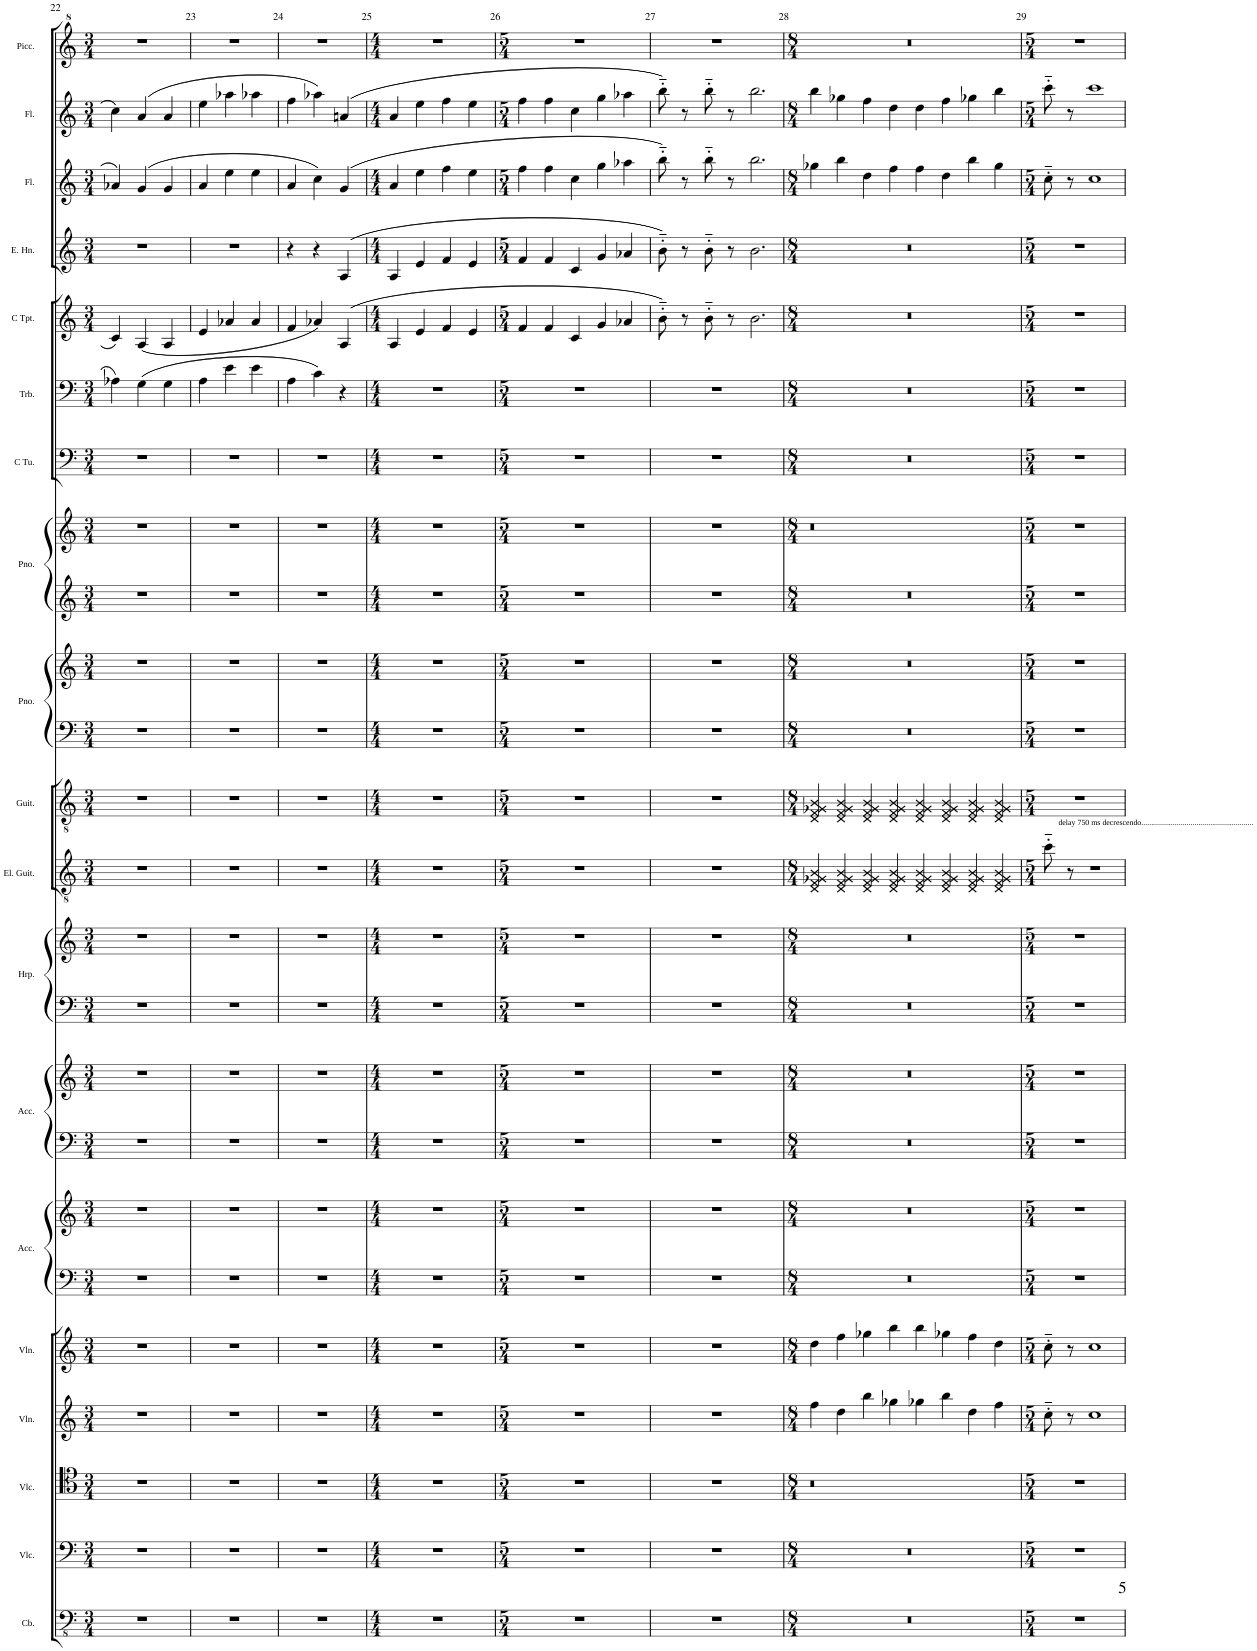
**kern	**kern	**kern	**kern	**kern	**kern	**kern	**kern	**kern	**kern	**kern	**kern	**kern	**kern	**kern	**kern	**kern	**kern	**kern	**kern	**kern	**kern	**kern	**kern
*part19	*part18	*part17	*part16	*part15	*part14	*part14	*part13	*part13	*part12	*part12	*part11	*part10	*part9	*part9	*part8	*part8	*part7	*part6	*part5	*part4	*part3	*part2	*part1
*staff24	*staff23	*staff22	*staff21	*staff20	*staff19	*staff18	*staff17	*staff16	*staff15	*staff14	*staff13	*staff12	*staff11	*staff10	*staff9	*staff8	*staff7	*staff6	*staff5	*staff4	*staff3	*staff2	*staff1
*I"Contrabass	*I"Violoncello	*I"Violoncello	*I"Violin	*I"Violin	*I"Accordion	*	*I"Accordion	*	*I"Harp	*	*I"Electric Guitar	*I"Guitar	*I"Piano	*	*I"Piano	*	*I"C Tuba	*I"Trombone	*I"C Trumpet	*I"English Horn	*I"Flute	*I"Flute	*I"Piccolo
*I'Cb.	*I'Vlc.	*I'Vlc.	*I'Vln.	*I'Vln.	*I'Acc.	*	*I'Acc.	*	*I'Hrp.	*	*I'El. Guit.	*I'Guit.	*I'Pno.	*	*I'Pno.	*	*I'C Tu.	*I'Trb.	*I'C Tpt.	*I'E. Hn.	*I'Fl.	*I'Fl.	*I'Picc.
!!LO:PB:g=z
*clefFv4	*clefF4	*clefC4	*clefG2	*clefG2	*clefF4	*clefG2	*clefF4	*clefG2	*clefF4	*clefG2	*clefGv2	*clefGv2	*clefF4	*clefG2	*clefG2	*clefG2	*clefF4	*clefF4	*clefG2	*clefG2	*clefG2	*clefG2	*clefG^2
*ITrd7c12	*	*	*	*	*	*	*	*	*	*	*	*	*	*	*	*	*	*	*	*ITrd4c7	*	*	*ITrd-7c-12
*k[]	*k[]	*k[]	*k[]	*k[]	*k[]	*k[]	*k[]	*k[]	*k[]	*k[]	*k[]	*k[]	*k[]	*k[]	*k[]	*k[]	*k[]	*k[]	*k[]	*k[]	*k[]	*k[]	*k[]
*M3/4	*M3/4	*M3/4	*M3/4	*M3/4	*M3/4	*M3/4	*M3/4	*M3/4	*M3/4	*M3/4	*M3/4	*M3/4	*M3/4	*M3/4	*M3/4	*M3/4	*M3/4	*M3/4	*M3/4	*M3/4	*M3/4	*M3/4	*M3/4
=22	=22	=22	=22	=22	=22	=22	=22	=22	=22	=22	=22	=22	=22	=22	=22	=22	=22	=22	=22	=22	=22	=22	=22
2.r	2.r	2.r	2.r	2.r	2.r	2.r	2.r	2.r	2.r	2.r	2.r	2.r	2.r	2.r	2.r	2.r	2.r	4A-X\	4c/	2.r	4a-X/	4cc\	2.r
.	.	.	.	.	.	.	.	.	.	.	.	.	.	.	.	.	.	(4G\	(4A/	.	(4g/	(4a/	.
.	.	.	.	.	.	.	.	.	.	.	.	.	.	.	.	.	.	4G\	4A/	.	4g/	4a/	.
=23	=23	=23	=23	=23	=23	=23	=23	=23	=23	=23	=23	=23	=23	=23	=23	=23	=23	=23	=23	=23	=23	=23	=23
2.r	2.r	2.r	2.r	2.r	2.r	2.r	2.r	2.r	2.r	2.r	2.r	2.r	2.r	2.r	2.r	2.r	2.r	4A\	4e/	2.r	4a/	4ee\	2.r
.	.	.	.	.	.	.	.	.	.	.	.	.	.	.	.	.	.	4e\	4a-X/	.	4ee\	4aa-X\	.
.	.	.	.	.	.	.	.	.	.	.	.	.	.	.	.	.	.	4e\	4a-/	.	4ee\	4aa-X\	.
=24	=24	=24	=24	=24	=24	=24	=24	=24	=24	=24	=24	=24	=24	=24	=24	=24	=24	=24	=24	=24	=24	=24	=24
2.r	2.r	2.r	2.r	2.r	2.r	2.r	2.r	2.r	2.r	2.r	2.r	2.r	2.r	2.r	2.r	2.r	2.r	4A\	4f/	4r	4a/	4ff\	2.r
.	.	.	.	.	.	.	.	.	.	.	.	.	.	.	.	.	.	4c\)	4a-X/)	4r	4cc\)	4aa-X\)	.
.	.	.	.	.	.	.	.	.	.	.	.	.	.	.	.	.	.	4r	(4A/	(4A/	(4g/	(4an/	.
=25	=25	=25	=25	=25	=25	=25	=25	=25	=25	=25	=25	=25	=25	=25	=25	=25	=25	=25	=25	=25	=25	=25	=25
*M4/4	*M4/4	*M4/4	*M4/4	*M4/4	*M4/4	*M4/4	*M4/4	*M4/4	*M4/4	*M4/4	*M4/4	*M4/4	*M4/4	*M4/4	*M4/4	*M4/4	*M4/4	*M4/4	*M4/4	*M4/4	*M4/4	*M4/4	*M4/4
1r	1r	1r	1r	1r	1r	1r	1r	1r	1r	1r	1r	1r	1r	1r	1r	1r	1r	1r	4A/	4A/	4a/	4a/	1r
.	.	.	.	.	.	.	.	.	.	.	.	.	.	.	.	.	.	.	4e/	4e/	4ee\	4ee\	.
.	.	.	.	.	.	.	.	.	.	.	.	.	.	.	.	.	.	.	4f/	4f/	4ff\	4ff\	.
.	.	.	.	.	.	.	.	.	.	.	.	.	.	.	.	.	.	.	4e/	4e/	4ee\	4ee\	.
=26	=26	=26	=26	=26	=26	=26	=26	=26	=26	=26	=26	=26	=26	=26	=26	=26	=26	=26	=26	=26	=26	=26	=26
*M5/4	*M5/4	*M5/4	*M5/4	*M5/4	*M5/4	*M5/4	*M5/4	*M5/4	*M5/4	*M5/4	*M5/4	*M5/4	*M5/4	*M5/4	*M5/4	*M5/4	*M5/4	*M5/4	*M5/4	*M5/4	*M5/4	*M5/4	*M5/4
4%5r	4%5r	4%5r	4%5r	4%5r	4%5r	4%5r	4%5r	4%5r	4%5r	4%5r	4%5r	4%5r	4%5r	4%5r	4%5r	4%5r	4%5r	4%5r	4f/	4f/	4ff\	4ff\	4%5r
.	.	.	.	.	.	.	.	.	.	.	.	.	.	.	.	.	.	.	4f/	4f/	4ff\	4ff\	.
.	.	.	.	.	.	.	.	.	.	.	.	.	.	.	.	.	.	.	4c/	4c/	4cc\	4cc\	.
.	.	.	.	.	.	.	.	.	.	.	.	.	.	.	.	.	.	.	4g/	4g/	4gg\	4gg\	.
.	.	.	.	.	.	.	.	.	.	.	.	.	.	.	.	.	.	.	4a-X/	4a-X/	4aa-X\	4aa-X\	.
=27	=27	=27	=27	=27	=27	=27	=27	=27	=27	=27	=27	=27	=27	=27	=27	=27	=27	=27	=27	=27	=27	=27	=27
4%5r	4%5r	4%5r	4%5r	4%5r	4%5r	4%5r	4%5r	4%5r	4%5r	4%5r	4%5r	4%5r	4%5r	4%5r	4%5r	4%5r	4%5r	4%5r	8b'~\)	8b'~\)	8bb'~\)	8bb'~\)	4%5r
.	.	.	.	.	.	.	.	.	.	.	.	.	.	.	.	.	.	.	8r	8r	8r	8r	.
.	.	.	.	.	.	.	.	.	.	.	.	.	.	.	.	.	.	.	8b'~\	8b'~\	8bb'~\	8bb'~\	.
.	.	.	.	.	.	.	.	.	.	.	.	.	.	.	.	.	.	.	8r	8r	8r	8r	.
.	.	.	.	.	.	.	.	.	.	.	.	.	.	.	.	.	.	.	2.b\	2.b\	2.bb\	2.bb\	.
=28	=28	=28	=28	=28	=28	=28	=28	=28	=28	=28	=28	=28	=28	=28	=28	=28	=28	=28	=28	=28	=28	=28	=28
*M8/4	*M8/4	*M8/4	*M8/4	*M8/4	*M8/4	*M8/4	*M8/4	*M8/4	*M8/4	*M8/4	*M8/4	*M8/4	*M8/4	*M8/4	*M8/4	*M8/4	*M8/4	*M8/4	*M8/4	*M8/4	*M8/4	*M8/4	*M8/4
0r	0r	0r	4ff\	4dd\	0r	0r	0r	0r	0r	0r	4D/ 4F/ 4G-X/ 4B/	4D/ 4F/ 4G-X/ 4B/	0r	0r	0r	0r	0r	0r	0r	0r	4gg-X\	4bb\	0r
.	.	.	4dd\	4ff\	.	.	.	.	.	.	4D/ 4F/ 4G-/ 4B/	4D/ 4F/ 4G-/ 4B/	.	.	.	.	.	.	.	.	4bb\	4gg-X\	.
.	.	.	4bb\	4gg-X\	.	.	.	.	.	.	4D/ 4F/ 4G-/ 4B/	4D/ 4F/ 4G-/ 4B/	.	.	.	.	.	.	.	.	4dd\	4ff\	.
.	.	.	4gg-X\	4bb\	.	.	.	.	.	.	4D/ 4F/ 4G-/ 4B/	4D/ 4F/ 4G-/ 4B/	.	.	.	.	.	.	.	.	4ff\	4dd\	.
.	.	.	4gg-X\	4bb\	.	.	.	.	.	.	4D/ 4F/ 4G-/ 4B/	4D/ 4F/ 4G-/ 4B/	.	.	.	.	.	.	.	.	4ff\	4dd\	.
.	.	.	4bb\	4gg-X\	.	.	.	.	.	.	4D/ 4F/ 4G-/ 4B/	4D/ 4F/ 4G-/ 4B/	.	.	.	.	.	.	.	.	4dd\	4ff\	.
.	.	.	4dd\	4ff\	.	.	.	.	.	.	4D/ 4F/ 4G-/ 4B/	4D/ 4F/ 4G-/ 4B/	.	.	.	.	.	.	.	.	4bb\	4gg-X\	.
.	.	.	4ff\	4dd\	.	.	.	.	.	.	4D/ 4F/ 4G-/ 4B/	4D/ 4F/ 4G-/ 4B/	.	.	.	.	.	.	.	.	4gg-\	4bb\	.
=29	=29	=29	=29	=29	=29	=29	=29	=29	=29	=29	=29	=29	=29	=29	=29	=29	=29	=29	=29	=29	=29	=29	=29
*M5/4	*M5/4	*M5/4	*M5/4	*M5/4	*M5/4	*M5/4	*M5/4	*M5/4	*M5/4	*M5/4	*M5/4	*M5/4	*M5/4	*M5/4	*M5/4	*M5/4	*M5/4	*M5/4	*M5/4	*M5/4	*M5/4	*M5/4	*M5/4
!	!	!	!	!	!	!	!	!	!	!	!LO:TX:a:t=delay 750 ms decrescendo.........................................................	!	!	!	!	!	!	!	!	!	!	!	!
4%5r	4%5r	4%5r	8cc'~\	8cc'~\	4%5r	4%5r	4%5r	4%5r	4%5r	4%5r	8cc'~\	4%5r	4%5r	4%5r	4%5r	4%5r	4%5r	4%5r	4%5r	4%5r	8cc'~\	8ccc'~\	4%5r
.	.	.	8r	8r	.	.	.	.	.	.	8r	.	.	.	.	.	.	.	.	.	8r	8r	.
.	.	.	1cc	1cc	.	.	.	.	.	.	1r	.	.	.	.	.	.	.	.	.	1cc	1ccc	.
=	=	=	=	=	=	=	=	=	=	=	=	=	=	=	=	=	=	=	=	=	=	=	=
*-	*-	*-	*-	*-	*-	*-	*-	*-	*-	*-	*-	*-	*-	*-	*-	*-	*-	*-	*-	*-	*-	*-	*-
